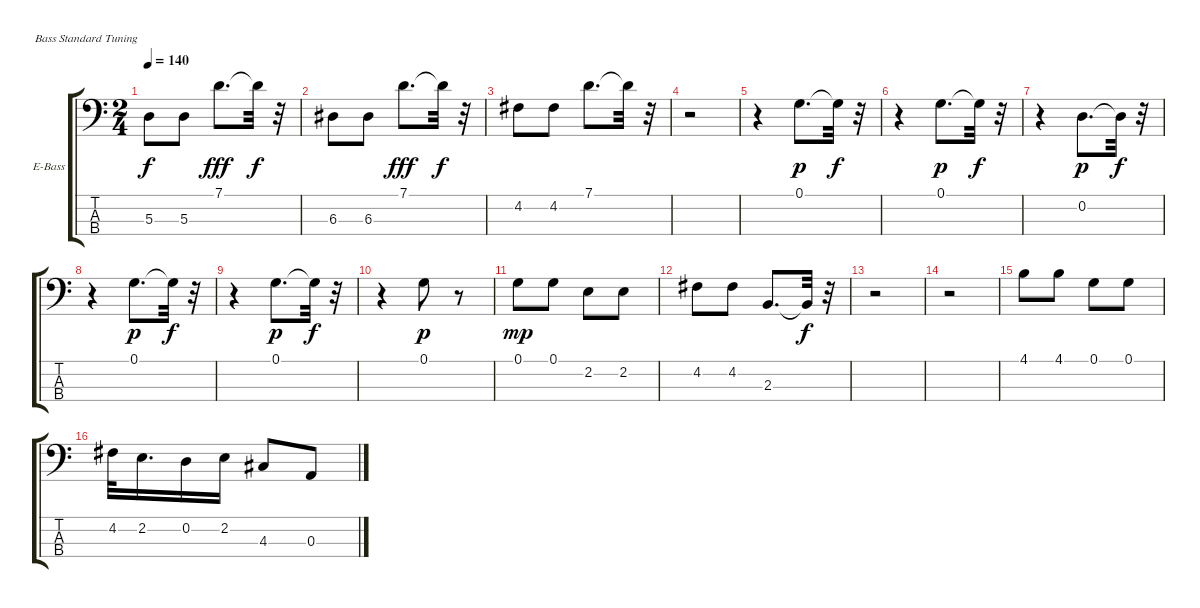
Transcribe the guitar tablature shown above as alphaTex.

\bracketExtendMode groupsimilarinstruments
\firstSystemTrackNameOrientation horizontal
\otherSystemsTrackNameOrientation horizontal
\track ("Electric Bass" "E-Bass") {instrument electricbassfinger}
\staff {score tabs}
\tuning (G2 D2 A1 E1)
\ts (2 4)
\tempo 140
\clef f4
\scale
0.333333
\ks c
5.3.8{dy f} 5.3.8 7.1.8{d dy fff} 7.1{t}.32{dy f} r.32 |
\scale
0.333333 6.3.8 6.3.8 7.1.8{d dy fff} 7.1{t}.32{dy f} r.32 |
\scale
0.333333 4.2.8 4.2.8 7.1.8{d} 7.1{t}.32 r.32 |
\scale
0.333333 r.2 |
\scale
0.333333 r.4 0.1.8{d dy p} 0.1{t}.32{dy f} r.32 |
\scale
0.333333 r.4 0.1.8{d dy p} 0.1{t}.32{dy f} r.32 |
\scale
0.333333 r.4 0.2.8{d dy p} 0.2{t}.32{dy f} r.32 |
\scale
0.333333 r.4 0.1.8{d dy p} 0.1{t}.32{dy f} r.32 |
\scale
0.333333 r.4 0.1.8{d dy p} 0.1{t}.32{dy f} r.32 |
\scale
0.333333 r.4 0.1.8{dy p} r.8 |
\scale
0.333333 0.1.8{dy mp} 0.1.8 2.2.8 2.2.8 |
\scale
0.333333 4.2.8 4.2.8 2.3.8{d} 2.3{t}.32{dy f} r.32 |
\scale
0.333333 r.2 |
\scale
0.333333 r.2 |
\scale
0.333333 4.1.8 4.1.8 0.1.8 0.1.8 |
\scale
0.333333 4.2.32 2.2.16{d} 0.2.16 2.2.16 4.3.8 0.3.8
